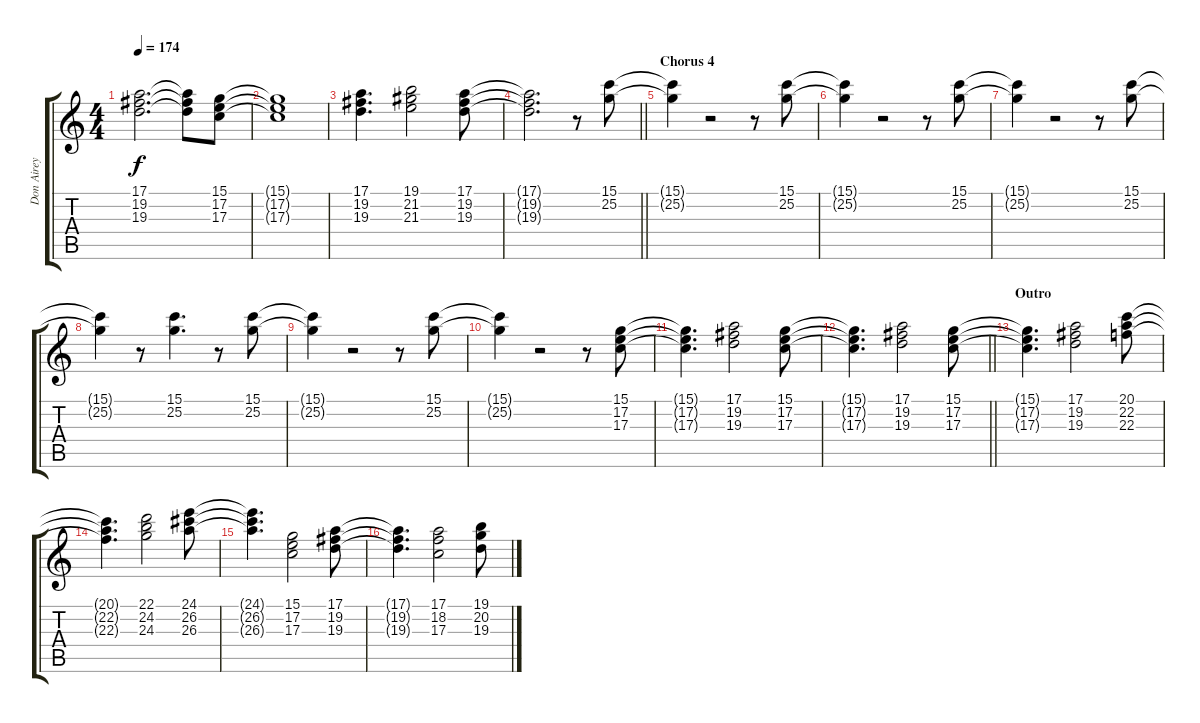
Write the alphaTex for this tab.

\track ("Don Airey - Right Hand" "Don Airey ") {instrument drawbarorgan}
\staff {score tabs}
\tuning (E4 B3 G3 D3 A2 E2) {hide}
\ts (4 4)
\tempo 174
\clef g2
\ks c
(17.1 19.2 19.3).2{d dy f} (17.1{t} 19.2{t} 19.3{t}).8 (15.1 17.2 17.3).8 |
(15.1{t} 17.2{t} 17.3{t}).1 |
(17.1 19.2 19.3).4{d} (19.1 21.2 21.3).2 (17.1 19.2 19.3).8 |
\barLineRight lightlight
(17.1{t} 19.2{t} 19.3{t}).2{d} r.8 (15.1 25.2).8 |
\section ("" "Chorus 4")
(15.1{t} 25.2{t}).4 r.2 r.8 (15.1 25.2).8 |
(15.1{t} 25.2{t}).4 r.2 r.8 (15.1 25.2).8 |
(15.1{t} 25.2{t}).4 r.2 r.8 (15.1 25.2).8 |
(15.1{t} 25.2{t}).4 r.8 (15.1 25.2).4{d} r.8 (15.1 25.2).8 |
(15.1{t} 25.2{t}).4 r.2 r.8 (15.1 25.2).8 |
(15.1{t} 25.2{t}).4 r.2 r.8 (15.1 17.2 17.3).8 |
(15.1{t} 17.2{t} 17.3{t}).4{d} (17.1 19.2 19.3).2 (15.1 17.2 17.3).8 |
\barLineRight lightlight
(15.1{t} 17.2{t} 17.3{t}).4{d} (17.1 19.2 19.3).2 (15.1 17.2 17.3).8 |
\section ("" "Outro")
(15.1{t} 17.2{t} 17.3{t}).4{d} (17.1 19.2 19.3).2 (20.1 22.2 22.3).8 |
(20.1{t} 22.2{t} 22.3{t}).4{d} (22.1 24.2 24.3).2 (24.1 26.2 26.3).8 |
(24.1{t} 26.2{t} 26.3{t}).4{d} (15.1 17.2 17.3).2 (17.1 19.2 19.3).8 |
(17.1{t} 19.2{t} 19.3{t}).4{d} (17.1 18.2 17.3).2 (19.1 20.2 19.3).8
